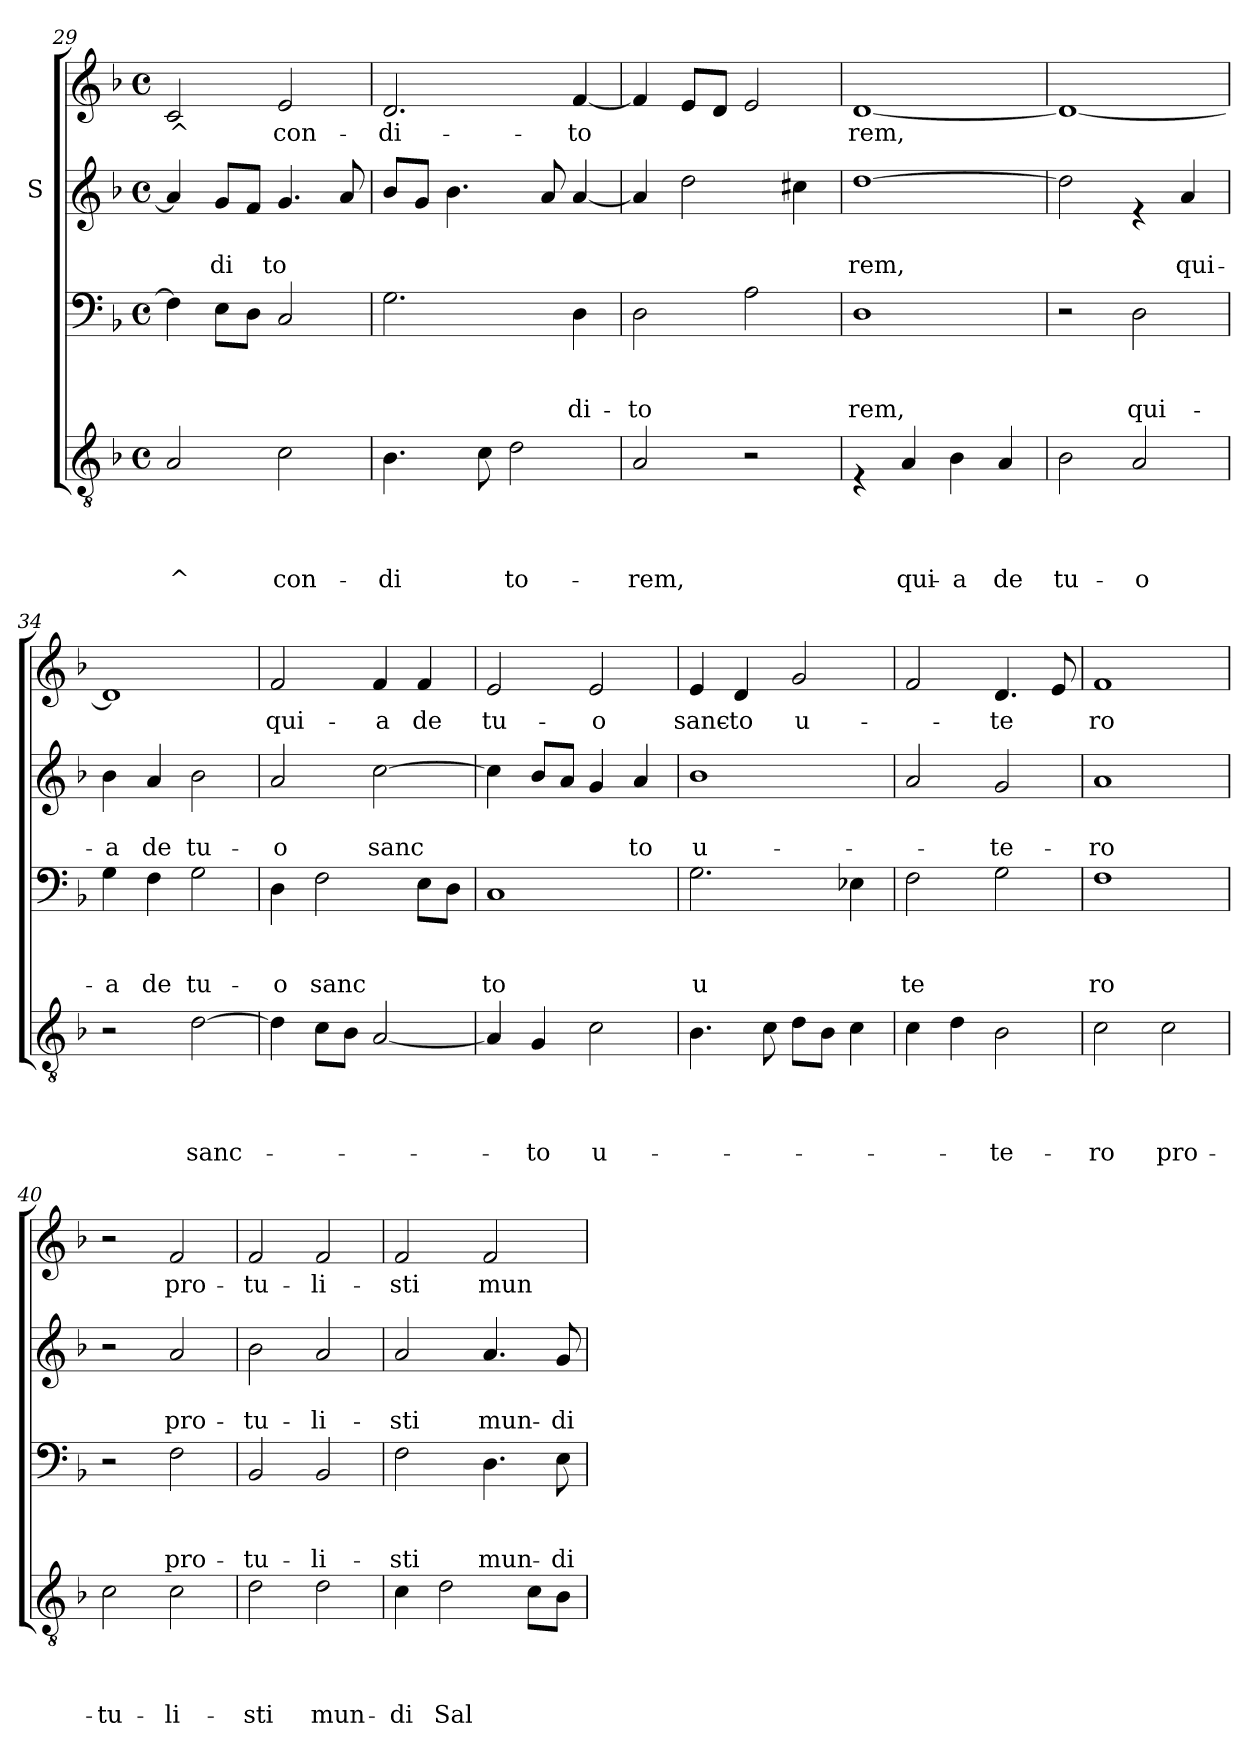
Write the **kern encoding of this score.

**kern	**text	**text	**text	**text	**kern	**text	**text	**text	**kern	**text	**text	**kern	**text
*part4	*part4	*part4	*part4	*part4	*part3	*part3	*part3	*part3	*part2	*part2	*part2	*part1	*part1
*staff4	*staff4	*staff4	*staff4	*staff4	*staff3	*staff3	*staff3	*staff3	*staff2	*staff2	*staff2	*staff1	*staff1
*	*	*	*	*	*	*	*	*	*I"S	*	*	*	*
*clefGv2	*	*	*	*	*clefF4	*	*	*	*clefG2	*	*	*clefG2	*
*k[b-]	*	*	*	*	*k[b-]	*	*	*	*k[b-]	*	*	*k[b-]	*
*F:	*	*	*	*	*F:	*	*	*	*F:	*	*	*F:	*
*M4/4	*	*	*	*	*M4/4	*	*	*	*M4/4	*	*	*M4/4	*
*met(c)	*	*	*	*	*met(c)	*	*	*	*met(c)	*	*	*met(c)	*
=29	=29	=29	=29	=29	=29	=29	=29	=29	=29	=29	=29	=29	=29
!	!	!	!	!LO:LY:b	!	!	!	!	!	!	!	!	!LO:LY:b
2A/	.	.	.	^	4F\]	.	.	.	4a/]	.	.	2c/	^
!	!	!	!	!	!	!	!	!	!	!	!LO:LY:b	!	!
.	.	.	.	.	8E\L	.	.	.	8g/L	.	-di	.	.
.	.	.	.	.	8D\J	.	.	.	8f/J	.	.	.	.
!	!	!	!	!LO:LY:b	!	!	!	!	!	!	!LO:LY:b	!	!LO:LY:b
2c\	.	.	.	con-	2C/	.	.	.	4.g/	.	to	2e/	con-
.	.	.	.	.	.	.	.	.	8a/	.	.	.	.
=30	=30	=30	=30	=30	=30	=30	=30	=30	=30	=30	=30	=30	=30
!	!	!	!	!LO:LY:b	!	!	!	!	!	!	!	!	!LO:LY:b
4.B-\	.	.	.	-di	2.G\	.	.	.	8b-/L	.	.	2.d/	-di-
.	.	.	.	.	.	.	.	.	8g/J	.	.	.	.
.	.	.	.	.	.	.	.	.	4.b-\	.	.	.	.
8c\	.	.	.	.	.	.	.	.	.	.	.	.	.
!	!	!	!	!LO:LY:b	!	!	!	!	!	!	!	!	!
2d\	.	.	.	to-	.	.	.	.	.	.	.	.	.
.	.	.	.	.	.	.	.	.	8a/	.	.	.	.
!	!	!	!	!	!	!	!	!LO:LY:b	!	!	!	!	!LO:LY:b
.	.	.	.	.	4D\	.	.	-di-	[<4a/	.	.	[<4f/	-to
=31	=31	=31	=31	=31	=31	=31	=31	=31	=31	=31	=31	=31	=31
!	!	!	!	!LO:LY:b	!	!	!	!LO:LY:b	!	!	!	!	!
2A/	.	.	.	-rem,	2D\	.	.	-to	4a/]	.	.	4f/]	.
.	.	.	.	.	.	.	.	.	2dd\	.	.	8e/L	.
.	.	.	.	.	.	.	.	.	.	.	.	8d/J	.
2r	.	.	.	.	2A\	.	.	.	.	.	.	2e/	.
.	.	.	.	.	.	.	.	.	4cc#X\	.	.	.	.
!!LO:LB:g=z
=32	=32	=32	=32	=32	=32	=32	=32	=32	=32	=32	=32	=32	=32
!	!	!	!	!	!	!	!	!LO:LY:b	!	!	!LO:LY:b	!	!LO:LY:b
4rE	.	.	.	.	1D	.	.	rem,	[>1dd	.	rem,	[<1d	rem,
!	!	!	!	!LO:LY:b	!	!	!	!	!	!	!	!	!
4A/	.	.	.	qui-	.	.	.	.	.	.	.	.	.
!	!	!	!	!LO:LY:b	!	!	!	!	!	!	!	!	!
4B-\	.	.	.	-a	.	.	.	.	.	.	.	.	.
!	!	!	!	!LO:LY:b	!	!	!	!	!	!	!	!	!
4A/	.	.	.	de	.	.	.	.	.	.	.	.	.
=33	=33	=33	=33	=33	=33	=33	=33	=33	=33	=33	=33	=33	=33
!	!	!	!	!LO:LY:b	!	!	!	!	!	!	!	!	!
2B-\	.	.	.	tu-	2r	.	.	.	2dd\]	.	.	1d_	.
!	!	!	!	!LO:LY:b	!	!	!	!LO:LY:b	!	!	!	!	!
2A/	.	.	.	-o	2D\	.	.	qui-	4re	.	.	.	.
!	!	!	!	!	!	!	!	!	!	!	!LO:LY:b	!	!
.	.	.	.	.	.	.	.	.	4a/	.	qui-	.	.
=34	=34	=34	=34	=34	=34	=34	=34	=34	=34	=34	=34	=34	=34
!	!	!	!	!	!	!	!	!LO:LY:b	!	!	!LO:LY:b	!	!
2r	.	.	.	.	4G\	.	.	-a	4b-\	.	-a	1d]	.
!	!	!	!	!	!	!	!	!LO:LY:b	!	!	!LO:LY:b	!	!
.	.	.	.	.	4F\	.	.	de	4a/	.	de	.	.
!	!	!	!	!LO:LY:b	!	!	!	!LO:LY:b	!	!	!LO:LY:b	!	!
[>2d\	.	.	.	sanc-	2G\	.	.	tu-	2b-\	.	tu-	.	.
=35	=35	=35	=35	=35	=35	=35	=35	=35	=35	=35	=35	=35	=35
!	!	!	!	!	!	!	!	!LO:LY:b	!	!	!LO:LY:b	!	!LO:LY:b
4d\]	.	.	.	.	4D\	.	.	-o	2a/	.	-o	2f/	qui-
!	!	!	!	!	!	!	!	!LO:LY:b	!	!	!	!	!
8c\L	.	.	.	.	2F\	.	.	sanc	.	.	.	.	.
8B-\J	.	.	.	.	.	.	.	.	.	.	.	.	.
!	!	!	!	!	!	!	!	!	!	!	!LO:LY:b	!	!LO:LY:b
[<2A/	.	.	.	.	.	.	.	.	[>2cc\	.	sanc	4f/	-a
!	!	!	!	!	!	!	!	!	!	!	!	!	!LO:LY:b
.	.	.	.	.	8E\L	.	.	.	.	.	.	4f/	de
.	.	.	.	.	8D\J	.	.	.	.	.	.	.	.
=36	=36	=36	=36	=36	=36	=36	=36	=36	=36	=36	=36	=36	=36
!	!	!	!	!	!	!	!	!LO:LY:b	!	!	!	!	!LO:LY:b
4A/]	.	.	.	.	1C	.	.	to	4cc\]	.	.	2e/	tu-
!	!	!	!	!LO:LY:b	!	!	!	!	!	!	!	!	!
4G/	.	.	.	-to	.	.	.	.	8b-/L	.	.	.	.
.	.	.	.	.	.	.	.	.	8a/J	.	.	.	.
!	!	!	!	!LO:LY:b	!	!	!	!	!	!	!	!	!LO:LY:b
2c\	.	.	.	u-	.	.	.	.	4g/	.	.	2e/	-o
!	!	!	!	!	!	!	!	!	!	!	!LO:LY:b	!	!
.	.	.	.	.	.	.	.	.	4a/	.	to	.	.
=37	=37	=37	=37	=37	=37	=37	=37	=37	=37	=37	=37	=37	=37
!	!	!	!	!	!	!	!	!LO:LY:b	!	!	!LO:LY:b	!	!LO:LY:b
4.B-\	.	.	.	.	2.G\	.	.	u	1b-	.	u-	4e/	sanc-
!	!	!	!	!	!	!	!	!	!	!	!	!	!LO:LY:b
.	.	.	.	.	.	.	.	.	.	.	.	4d/	-to
8c\	.	.	.	.	.	.	.	.	.	.	.	.	.
!	!	!	!	!	!	!	!	!	!	!	!	!	!LO:LY:b
8d\L	.	.	.	.	.	.	.	.	.	.	.	2g/	u-
8B-\J	.	.	.	.	.	.	.	.	.	.	.	.	.
4c\	.	.	.	.	4E-X\	.	.	.	.	.	.	.	.
!!LO:LB:g=z
=38	=38	=38	=38	=38	=38	=38	=38	=38	=38	=38	=38	=38	=38
!	!	!	!	!	!	!	!	!LO:LY:b	!	!	!	!	!
4c\	.	.	.	.	2F\	.	.	te	2a/	.	.	2f/	.
4d\	.	.	.	.	.	.	.	.	.	.	.	.	.
!	!	!	!	!LO:LY:b	!	!	!	!	!	!	!LO:LY:b	!	!LO:LY:b
2B-\	.	.	.	-te-	2G\	.	.	.	2g/	.	-te-	4.d/	-te
.	.	.	.	.	.	.	.	.	.	.	.	8e/	.
=39	=39	=39	=39	=39	=39	=39	=39	=39	=39	=39	=39	=39	=39
!	!	!	!	!LO:LY:b	!	!	!	!LO:LY:b	!	!	!LO:LY:b	!	!LO:LY:b
2c\	.	.	.	-ro	1F	.	.	ro	1a	.	-ro	1f	ro
!	!	!	!	!LO:LY:b	!	!	!	!	!	!	!	!	!
2c\	.	.	.	pro-	.	.	.	.	.	.	.	.	.
=40	=40	=40	=40	=40	=40	=40	=40	=40	=40	=40	=40	=40	=40
!	!	!	!	!LO:LY:b	!	!	!	!	!	!	!	!	!
2c\	.	.	.	-tu-	2r	.	.	.	2r	.	.	2r	.
!	!	!	!	!LO:LY:b	!	!	!	!LO:LY:b	!	!	!LO:LY:b	!	!LO:LY:b
2c\	.	.	.	-li-	2F\	.	.	pro-	2a/	.	pro-	2f/	pro-
=41	=41	=41	=41	=41	=41	=41	=41	=41	=41	=41	=41	=41	=41
!	!	!	!	!LO:LY:b	!	!	!	!LO:LY:b	!	!	!LO:LY:b	!	!LO:LY:b
2d\	.	.	.	-sti	2BB-/	.	.	-tu-	2b-\	.	-tu-	2f/	-tu-
!	!	!	!	!LO:LY:b	!	!	!	!LO:LY:b	!	!	!LO:LY:b	!	!LO:LY:b
2d\	.	.	.	mun-	2BB-/	.	.	-li-	2a/	.	-li-	2f/	-li-
=42	=42	=42	=42	=42	=42	=42	=42	=42	=42	=42	=42	=42	=42
!	!	!	!	!LO:LY:b	!	!	!	!LO:LY:b	!	!	!LO:LY:b	!	!LO:LY:b
4c\	.	.	.	-di	2F\	.	.	-sti	2a/	.	-sti	2f/	-sti
!	!	!	!	!LO:LY:b	!	!	!	!	!	!	!	!	!
2d\	.	.	.	Sal	.	.	.	.	.	.	.	.	.
!	!	!	!	!	!	!	!	!LO:LY:b	!	!	!LO:LY:b	!	!LO:LY:b
.	.	.	.	.	4.D\	.	.	mun-	4.a/	.	mun-	2f/	mun-
8c\L	.	.	.	.	.	.	.	.	.	.	.	.	.
!	!	!	!	!	!	!	!	!LO:LY:b	!	!	!LO:LY:b	!	!
8B-\J	.	.	.	.	8E\	.	.	-di	8g/	.	-di	.	.
=	=	=	=	=	=	=	=	=	=	=	=	=	=
*-	*-	*-	*-	*-	*-	*-	*-	*-	*-	*-	*-	*-	*-
